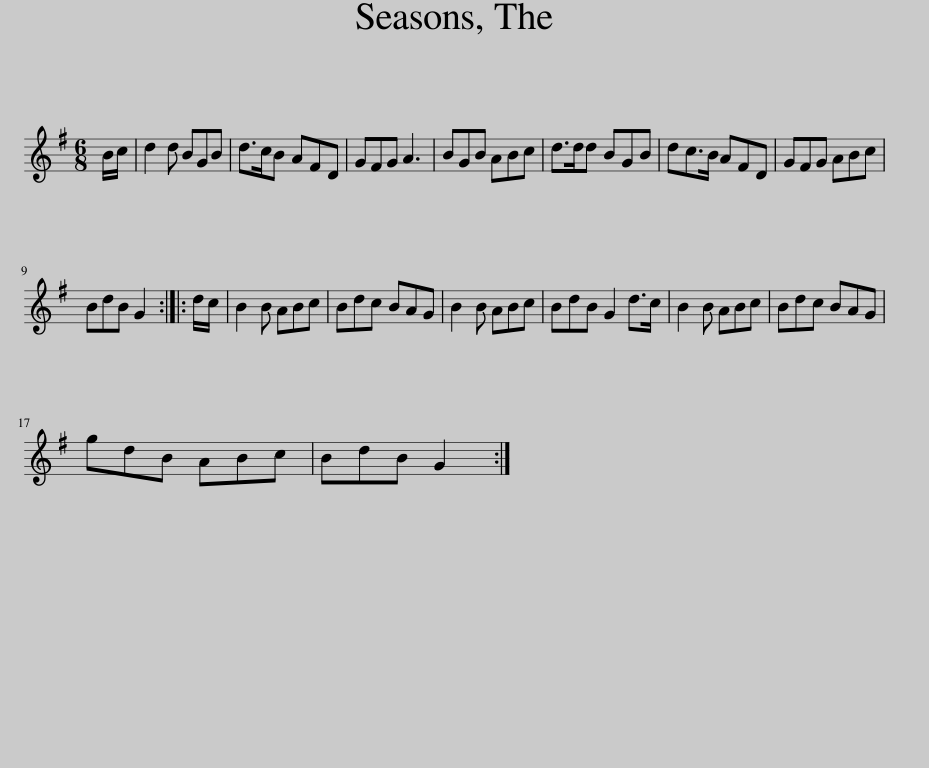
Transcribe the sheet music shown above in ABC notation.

X:1
L:1/8
M:6/8
I:linebreak $
K:G
V:1 treble
V:1
 B/c/ | d2 d BGB | d>cB AFD | GFG A3 | BGB ABc | %5
 d>dd BGB | dc>B AFD | GFG ABc |$ BdB G2 :: d/c/ | %10
 B2 B ABc | Bdc BAG | B2 B ABc | BdB G2 d>c | B2 B ABc | %15
 Bdc BAG |$ gdB ABc | BdB G2 :| %18
